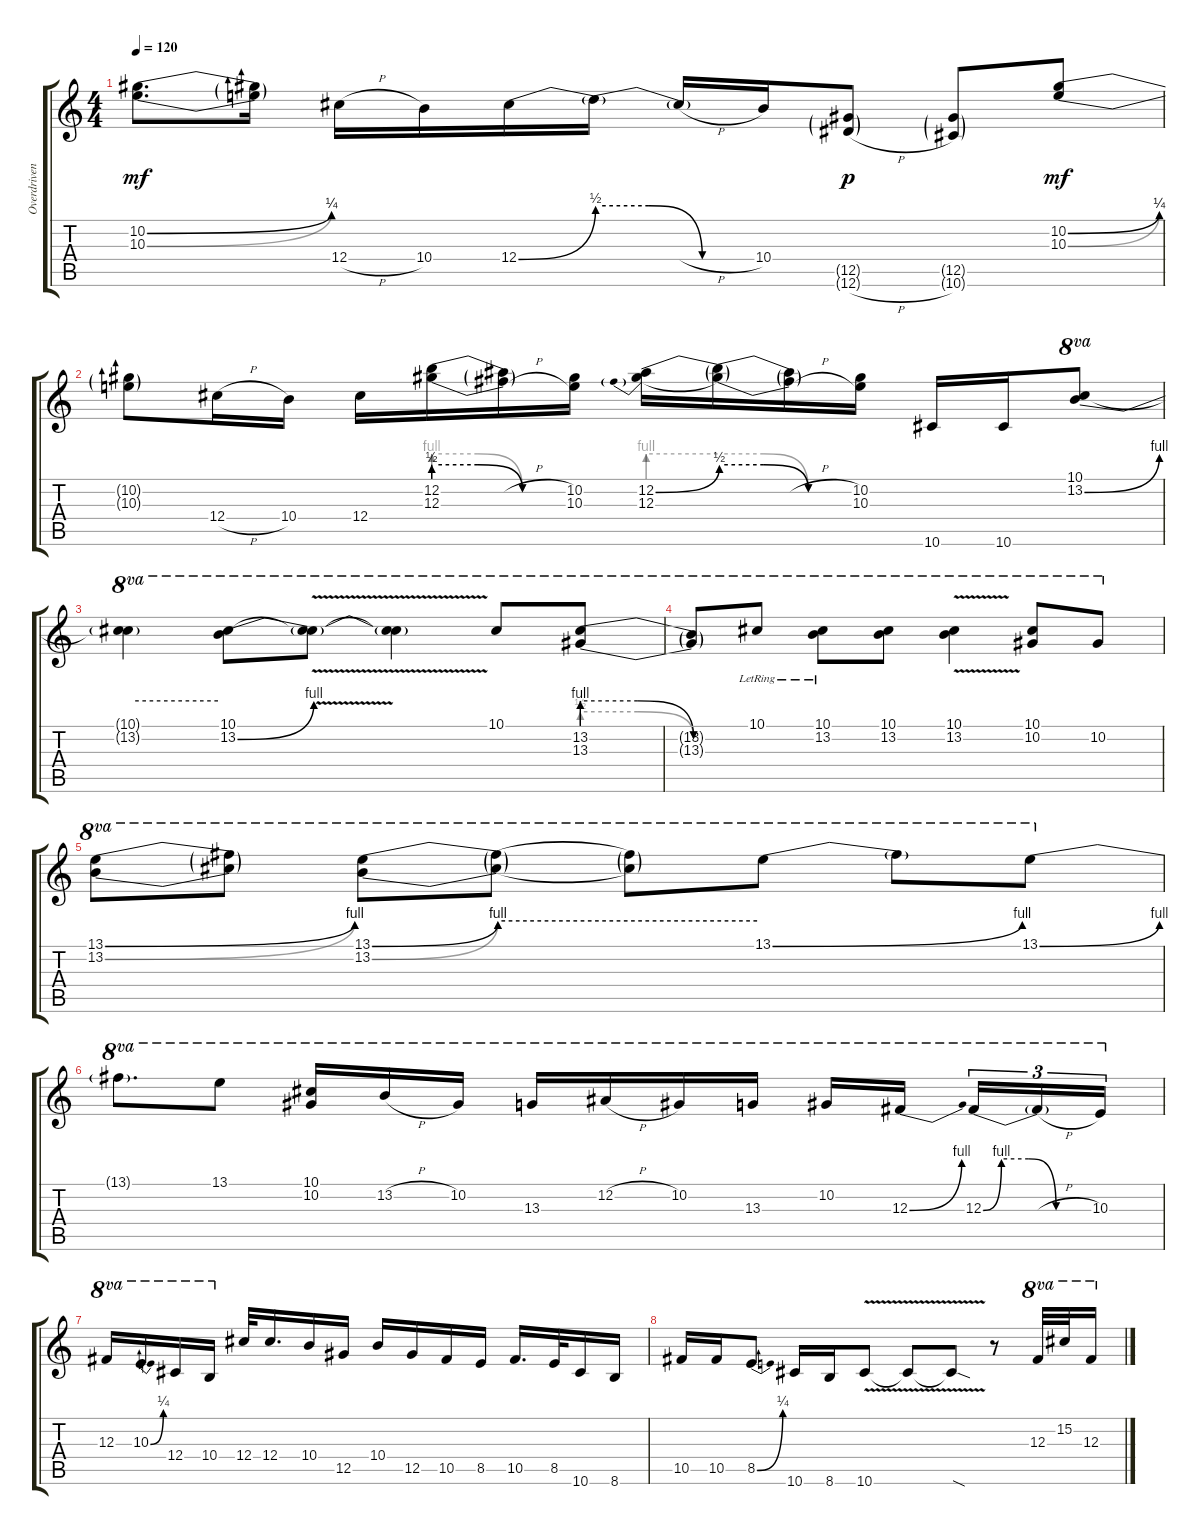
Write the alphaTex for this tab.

\track ("Overdriven - Lead" "Overdriven") {instrument overdrivenguitar}
\staff {score tabs}
\tuning (Eb4 Bb3 Gb3 Db3 Ab2 Eb2) {hide}
\ts (4 4)
\tempo 120
\clef g2
\ks c
(10.2{be (bend 0 0 60 1)} 10.3{be (bend 0 0 60 1)}).8{d dy mf} (10.2{t} 10.3{t}).16 12.4{h}.16 10.4.16 12.4{be (bend 0 0 60 2)}.16 12.4{be (custom 0 2 20 2 40 0 60 0) t}.16 12.4{h t}.16 10.4.16 (12.5{g} 12.6{h g}).8{dy p} (12.5{g} 10.6{g}).8 (10.2{be (bend 0 0 60 1)} 10.3{be (bend 0 0 60 1)}).8{dy mf} |
(10.2{t} 10.3{t}).8 12.4{h}.16 10.4.16 12.4.16 (12.2{be (custom 0 2 20 2 40 0 60 0)} 12.3{be (custom 0 4 20 4 40 0 60 0)}).16 (12.2{h t} 12.3{h t}).16 (10.2 10.3).16 (12.2{be (bend 0 0 60 2)} 12.3{be (prebend 0 4 60 4)}).16 (12.2{be (custom 0 2 20 2 40 0 60 0) t} 12.3{be (custom 0 4 20 4 40 0 60 0) t}).16 (12.2{h t} 12.3{h t}).16 (10.2 10.3).16 10.6.16 10.6.16 (10.1 13.2{be (bend 0 0 60 4)}).8{ot 8va} |
(10.1{t} 13.2{be (hold 0 4 60 4) t}).4{ot 8va} (10.1 13.2{be (bend 0 0 60 4)}).8{ot 8va} (10.1{v t} 13.2{v t}).8{ot 8va} (10.1{t} 13.2{t}).4{ot 8va} 10.1.8{ot 8va} (13.2{be (custom 0 4 20 4 40 0 60 0)} 13.3{be (custom 0 2 20 2 40 0 60 0)}).8{ot 8va} |
(13.2{t} 13.3{t}).8{ot 8va} 10.1{lr}.8{ot 8va} (10.1{lr} 13.2{lr}).8{ot 8va} (10.1 13.2).8{ot 8va} (10.1{v} 13.2{v}).4{ot 8va} (10.1 10.2).8{ot 8va} 10.2.8{ot 8va} |
(13.1{be (bend 0 0 60 4)} 13.2{be (bend 0 0 60 4)}).8{ot 8va} (13.1{t} 13.2{t}).8{ot 8va} (13.1{be (bend 0 0 60 4)} 13.2{be (bend 0 0 60 4)}).8{ot 8va} (13.1{be (hold 0 4 60 4) t} 13.2{be (hold 0 4 60 4) t}).8{ot 8va} (13.1{t} 13.2{t}).8{ot 8va} 13.1{be (bend 0 0 60 4)}.8{ot 8va} 13.1{t}.8{ot 8va} 13.1{be (bend 0 0 60 4)}.8{ot 8va} |
13.1{t}.8{d ot 8va} 13.1.8{ot 8va} (10.1 10.2).16{ot 8va} 13.2{h}.16{ot 8va} 10.2.16{ot 8va} 13.3.16{ot 8va} 12.2{h}.16{ot 8va} 10.2.16{ot 8va} 13.3.16{ot 8va} 10.2.16{ot 8va} 12.3{be (bend 0 0 60 4)}.16{ot 8va} 12.3{be (custom 0 0 10 4 25 4 40 0 60 0)}.16{tu (3 2) ot 8va} 12.3{h t}.16{tu (3 2) ot 8va} 10.3.16{tu (3 2) ot 8va} |
12.3.16{ot 8va} 10.3{be (bend 0 0 60 1)}.16{ot 8va} 12.4.16{ot 8va} 10.4.16{ot 8va} 12.4.32 12.4.16{d} 10.4.16 12.5.16 10.4.16 12.5.16 10.5.16 8.5.16 10.5.16{d} 8.5.32 10.6.16 8.6.16 |
10.5.16 10.5.16 8.5{be (bend 0 0 60 1)}.8 10.6.16 8.6.16 10.6{v}.8 10.6{v t}.8 10.6{sod t}.8 r.8 12.3.32{ot 8va} 15.2.32{ot 8va} 12.3.16{ot 8va}
